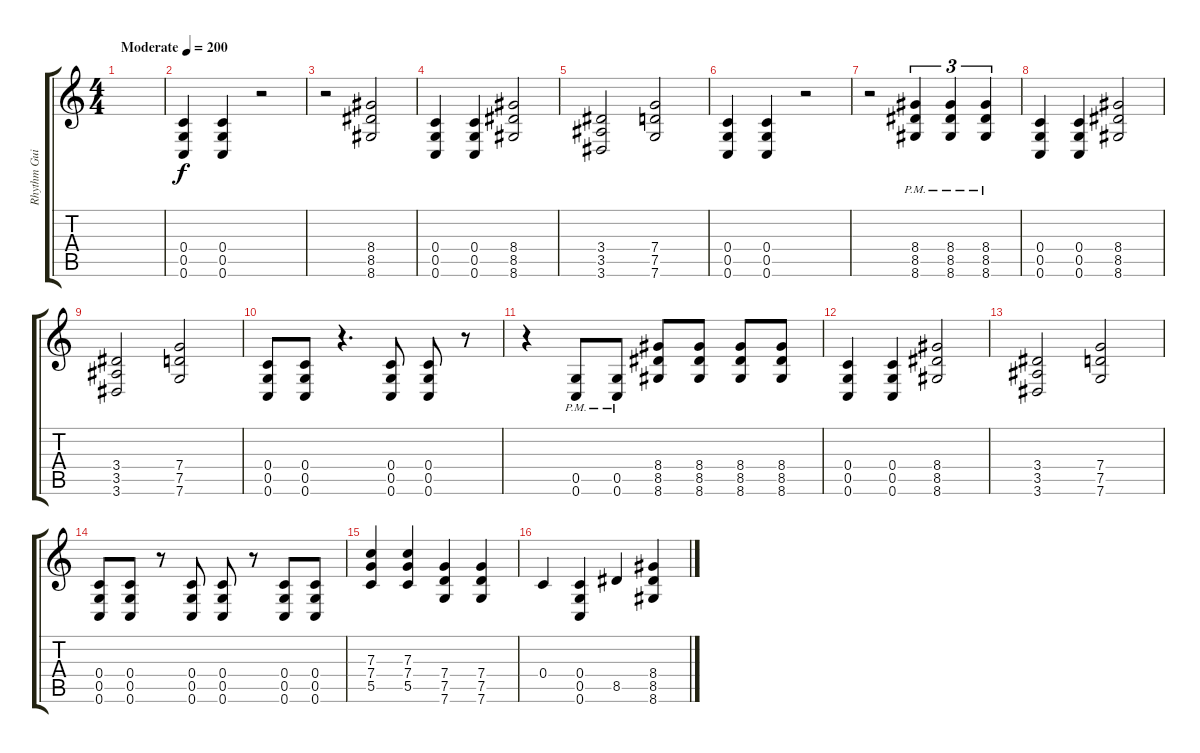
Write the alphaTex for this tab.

\track ("Rhythm Guitar" "Rhythm Gui") {instrument distortionguitar}
\staff {score tabs}
\tuning (D4 A3 F3 C3 G2 C2) {hide}
\ts (4 4)
\tempo (200 "Moderate")
\clef g2
\ks c
|
(0.4 0.5 0.6).4 (0.4 0.5 0.6).4 r.2 |
r.2 (8.4 8.5 8.6).2 |
(0.4 0.5 0.6).4 (0.4 0.5 0.6).4 (8.4 8.5 8.6).2 |
(3.4 3.5 3.6).2 (7.4 7.5 7.6).2 |
(0.4 0.5 0.6).4 (0.4 0.5 0.6).4 r.2 |
r.2 (8.4{pm} 8.5{pm} 8.6{pm}).4{tu (3 2)} (8.4{pm} 8.5{pm} 8.6{pm}).4{tu (3 2)} (8.4{pm} 8.5{pm} 8.6{pm}).4{tu (3 2)} |
(0.4 0.5 0.6).4 (0.4 0.5 0.6).4 (8.4 8.5 8.6).2 |
(3.4 3.5 3.6).2 (7.4 7.5 7.6).2 |
(0.4 0.5 0.6).8 (0.4 0.5 0.6).8 r.4{d} (0.4 0.5 0.6).8 (0.4 0.5 0.6).8 r.8 |
r.4 (0.5{pm} 0.6{pm}).8 (0.5{pm} 0.6{pm}).8 (8.4 8.5 8.6).8 (8.4 8.5 8.6).8 (8.4 8.5 8.6).8 (8.4 8.5 8.6).8 |
(0.4 0.5 0.6).4 (0.4 0.5 0.6).4 (8.4 8.5 8.6).2 |
(3.4 3.5 3.6).2 (7.4 7.5 7.6).2 |
(0.4 0.5 0.6).8 (0.4 0.5 0.6).8 r.8 (0.4 0.5 0.6).8 (0.4 0.5 0.6).8 r.8 (0.4 0.5 0.6).8 (0.4 0.5 0.6).8 |
(7.3 7.4 5.5).4 (7.3 7.4 5.5).4 (7.4 7.5 7.6).4 (7.4 7.5 7.6).4 |
0.4.4 (0.4 0.5 0.6).4 8.5.4 (8.4 8.5 8.6).4
